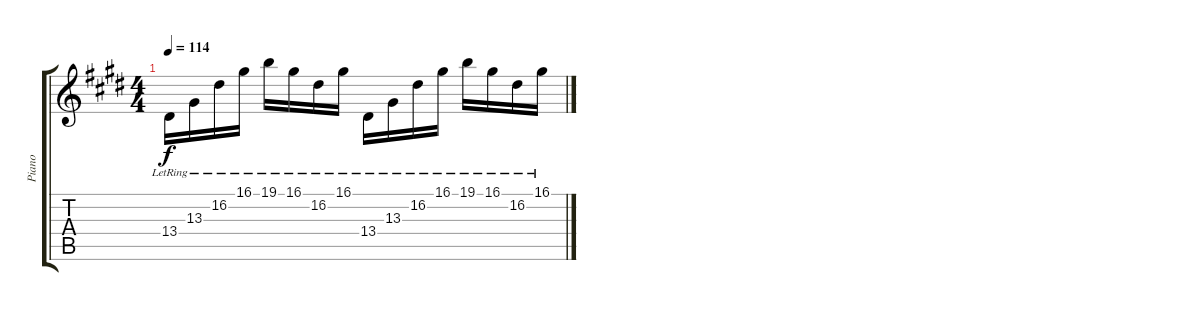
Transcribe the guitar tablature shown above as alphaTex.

\track ("Piano" "Piano") {instrument acousticgrandpiano}
\staff {score tabs}
\tuning (E4 B3 G3 D3 A2 E2) {hide}
\ts (4 4)
\tempo 114
\clef g2
\ks e
13.4{lr}.16{dy f} 13.3{lr}.16 16.2{lr}.16 16.1{lr}.16 19.1{lr}.16 16.1{lr}.16 16.2{lr}.16 16.1{lr}.16 13.4{lr}.16 13.3{lr}.16 16.2{lr}.16 16.1{lr}.16 19.1{lr}.16 16.1{lr}.16 16.2{lr}.16 16.1{lr}.16
